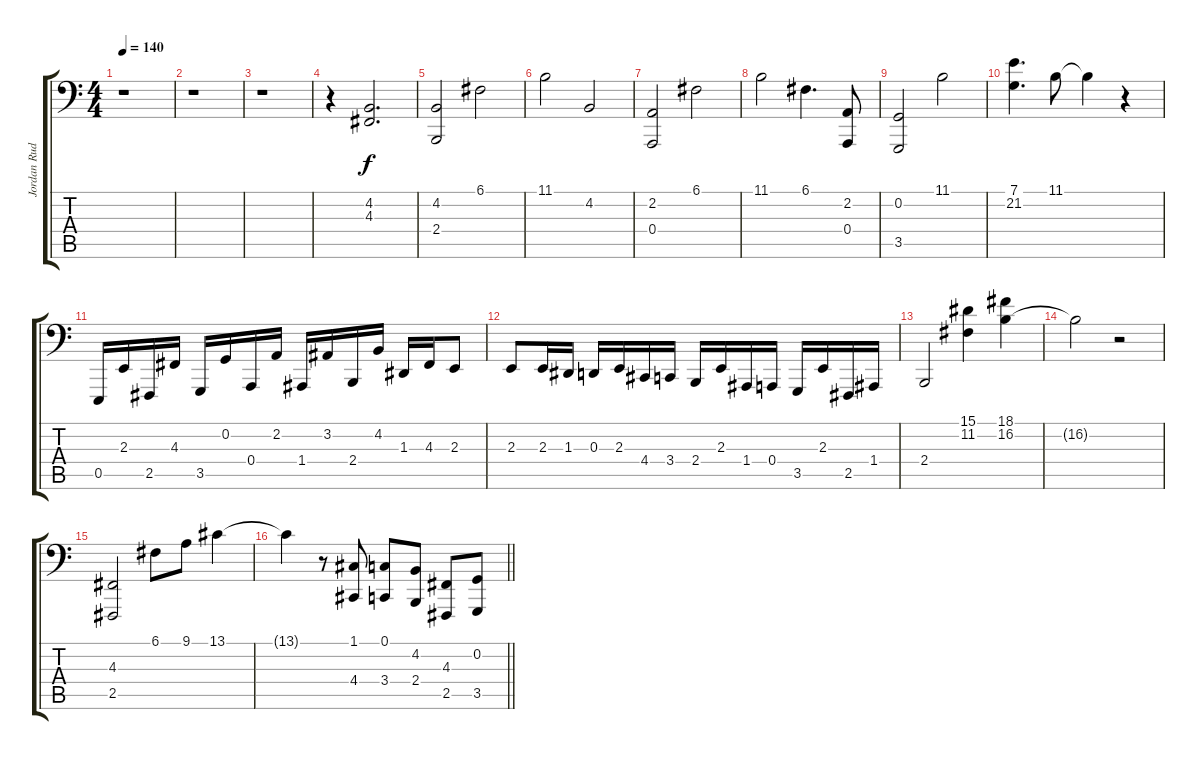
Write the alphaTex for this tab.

\track ("Jordan Rudess - Left Hand" "Jordan Rud") {instrument acousticgrandpiano}
\staff {score tabs}
\tuning (C3 G2 D2 A1 E1 B0) {hide}
\ts (4 4)
\tempo 140
\clef f4
\ks c
r.1{dy f} |
r.1 |
r.1 |
r.4 (4.2 4.3).2{d} |
(4.2 2.4).2 6.1.2 |
11.1.2 4.2.2 |
(2.2 0.4).2 6.1.2 |
11.1.2 6.1.4{d} (2.2 0.4).8 |
(0.2 3.5).2 11.1.2 |
(7.1 21.2).4{d} 11.1.8 11.1{t}.4 r.4 |
0.5.16 2.3.16 2.5.16 4.3.16 3.5.16 0.2.16 0.4.16 2.2.16 1.4.16 3.2.16 2.4.16 4.2.16 1.3.16 4.3.16 2.3.8 |
2.3.8 2.3.16 1.3.16 0.3.16 2.3.16 4.4.16 3.4.16 2.4.16 2.3.16 1.4.16 0.4.16 3.5.16 2.3.16 2.5.16 1.4.16 |
2.4.2 (15.1 11.2).4 (18.1 16.2).4 |
16.2{t}.2 r.2 |
(4.3 2.5).2 6.1.8 9.1.8 13.1.4 |
\barLineRight lightlight
13.1{t}.4 r.8 (1.1 4.4).8 (0.1 3.4).8 (4.2 2.4).8 (4.3 2.5).8 (0.2 3.5).8
